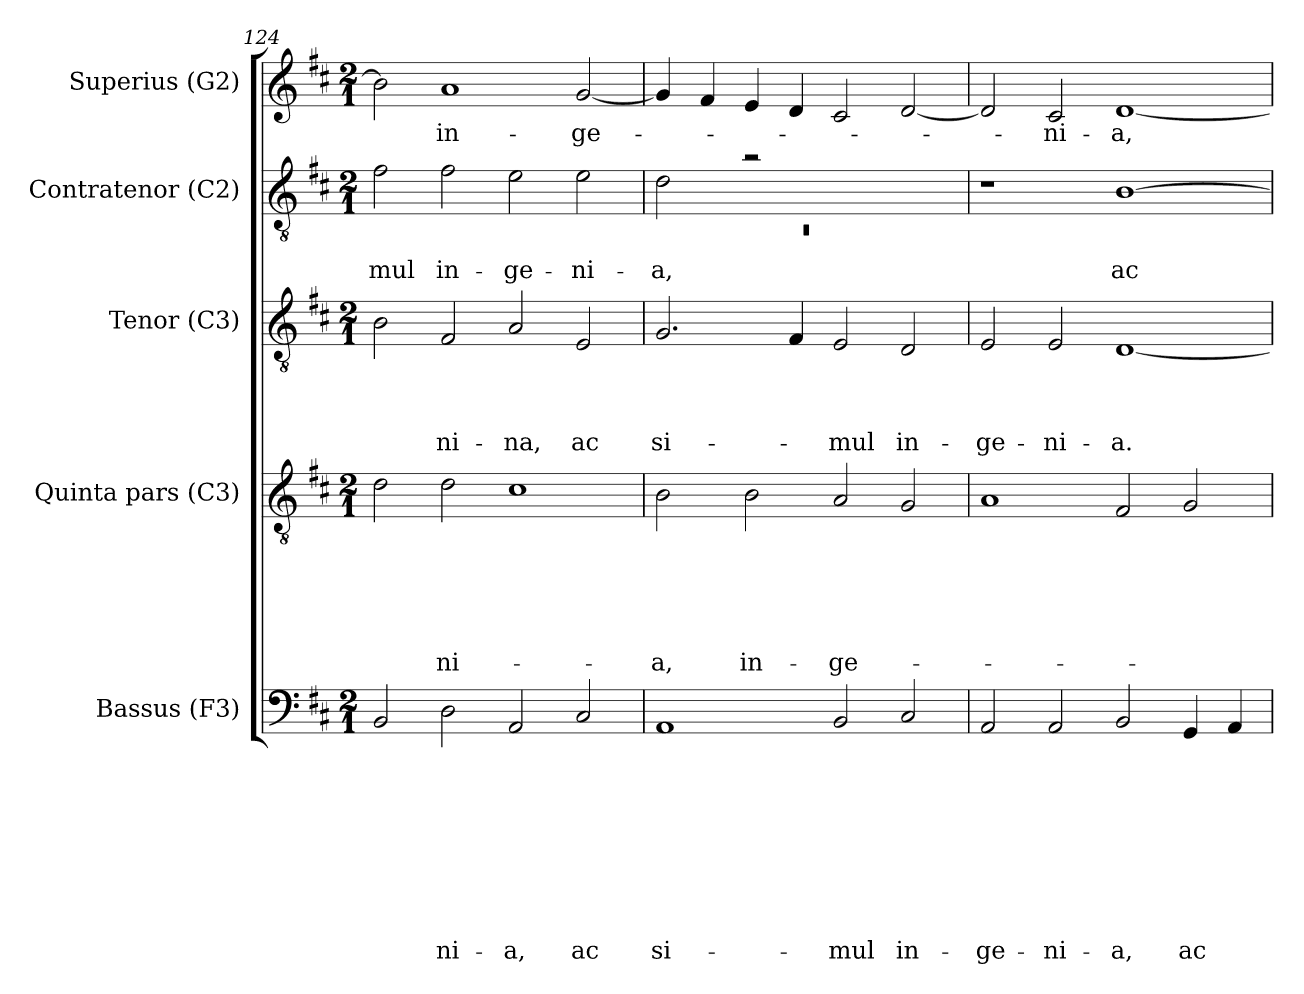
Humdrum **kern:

**kern	**text	**text	**text	**text	**text	**text	**text	**text	**text	**kern	**text	**text	**text	**text	**text	**text	**kern	**text	**text	**text	**text	**kern	**text	**text	**kern	**text
*part5	*part5	*part5	*part5	*part5	*part5	*part5	*part5	*part5	*part5	*part4	*part4	*part4	*part4	*part4	*part4	*part4	*part3	*part3	*part3	*part3	*part3	*part2	*part2	*part2	*part1	*part1
*staff5	*staff5	*staff5	*staff5	*staff5	*staff5	*staff5	*staff5	*staff5	*staff5	*staff4	*staff4	*staff4	*staff4	*staff4	*staff4	*staff4	*staff3	*staff3	*staff3	*staff3	*staff3	*staff2	*staff2	*staff2	*staff1	*staff1
*I"Bassus (F3)	*	*	*	*	*	*	*	*	*	*I"Quinta pars (C3)	*	*	*	*	*	*	*I"Tenor (C3)	*	*	*	*	*I"Contratenor (C2)	*	*	*I"Superius (G2)	*
*I'B.	*	*	*	*	*	*	*	*	*	*I'QP.	*	*	*	*	*	*	*I'T.	*	*	*	*	*I'C.	*	*	*I'S.	*
*clefF4	*	*	*	*	*	*	*	*	*	*clefGv2	*	*	*	*	*	*	*clefGv2	*	*	*	*	*clefGv2	*	*	*clefG2	*
*k[f#c#]	*	*	*	*	*	*	*	*	*	*k[f#c#]	*	*	*	*	*	*	*k[f#c#]	*	*	*	*	*k[f#c#]	*	*	*k[f#c#]	*
*D:	*	*	*	*	*	*	*	*	*	*D:	*	*	*	*	*	*	*D:	*	*	*	*	*D:	*	*	*D:	*
*M2/1	*	*	*	*	*	*	*	*	*	*M2/1	*	*	*	*	*	*	*M2/1	*	*	*	*	*M2/1	*	*	*M2/1	*
=124	=124	=124	=124	=124	=124	=124	=124	=124	=124	=124	=124	=124	=124	=124	=124	=124	=124	=124	=124	=124	=124	=124	=124	=124	=124	=124
!	!	!	!	!	!	!	!	!	!	!	!	!	!	!	!	!	!	!	!	!	!	!	!	!LO:LY:b	!	!
2BB/	.	.	.	.	.	.	.	.	.	2d\	.	.	.	.	.	.	2B\	.	.	.	.	2f#\	.	-mul	2b\]	.
!	!	!	!	!	!	!	!	!	!LO:LY:b	!	!	!	!	!	!	!LO:LY:b	!	!	!	!	!LO:LY:b	!	!	!LO:LY:b	!	!LO:LY:b
2D\	.	.	.	.	.	.	.	.	-ni-	2d\	.	.	.	.	.	-ni-	2F#/	.	.	.	-ni-	2f#\	.	in-	1a	in-
!	!	!	!	!	!	!	!	!	!LO:LY:b	!	!	!	!	!	!	!	!	!	!	!	!LO:LY:b:rj	!	!	!LO:LY:b	!	!
2AA/	.	.	.	.	.	.	.	.	-a,	1c#	.	.	.	.	.	.	2A/	.	.	.	-na,	2e\	.	-ge-	.	.
!	!	!	!	!	!	!	!	!	!LO:LY:b	!	!	!	!	!	!	!	!	!	!	!	!LO:LY:b	!	!	!LO:LY:b	!	!LO:LY:b
2C#/	.	.	.	.	.	.	.	.	ac	.	.	.	.	.	.	.	2E/	.	.	.	ac	2e\	.	-ni-	[<2g/	-ge-
=125	=125	=125	=125	=125	=125	=125	=125	=125	=125	=125	=125	=125	=125	=125	=125	=125	=125	=125	=125	=125	=125	=125	=125	=125	=125	=125
*	*	*	*	*	*	*	*	*	*	*	*	*	*	*	*	*	*	*	*	*	*	*^	*	*	*	*
!	!	!	!	!	!	!	!	!	!LO:LY:b	!	!	!	!	!	!	!LO:LY:b	!	!	!	!	!LO:LY:b	!	!LO:N:vis=1	!	!LO:LY:b	!	!
1AA	.	.	.	.	.	.	.	.	si-	2B\	.	.	.	.	.	-a,	2.G/	.	.	.	si-	2d\	0rC	.	-a,	4g/]	.
.	.	.	.	.	.	.	.	.	.	.	.	.	.	.	.	.	.	.	.	.	.	.	.	.	.	4f#/	.
!	!	!	!	!	!	!	!	!	!	!	!	!	!	!	!	!LO:LY:b	!	!	!	!	!	!	!	!	!	!	!
.	.	.	.	.	.	.	.	.	.	2B\	.	.	.	.	.	in-	.	.	.	.	.	2ra	.	.	.	4e/	.
.	.	.	.	.	.	.	.	.	.	.	.	.	.	.	.	.	4F#/	.	.	.	.	.	.	.	.	4d/	.
!	!	!	!	!	!	!	!	!	!LO:LY:b	!	!	!	!	!	!	!LO:LY:b	!	!	!	!	!LO:LY:b	!	!	!	!	!	!
2BB/	.	.	.	.	.	.	.	.	-mul	2A/	.	.	.	.	.	-ge-	2E/	.	.	.	-mul	1ryy	.	.	.	2c#/	.
!	!	!	!	!	!	!	!	!	!LO:LY:b	!	!	!	!	!	!	!	!	!	!	!	!LO:LY:b	!	!	!	!	!	!
2C#/	.	.	.	.	.	.	.	.	in-	2G/	.	.	.	.	.	.	2D/	.	.	.	in-	.	.	.	.	[<2d/	.
*	*	*	*	*	*	*	*	*	*	*	*	*	*	*	*	*	*	*	*	*	*	*v	*v	*	*	*	*
!!LO:LB:g=z
=126	=126	=126	=126	=126	=126	=126	=126	=126	=126	=126	=126	=126	=126	=126	=126	=126	=126	=126	=126	=126	=126	=126	=126	=126	=126	=126
!	!	!	!	!	!	!	!	!	!LO:LY:b	!	!	!	!	!	!	!	!	!	!	!	!LO:LY:b	!	!	!	!	!
2AA/	.	.	.	.	.	.	.	.	-ge-	1A	.	.	.	.	.	.	2E/	.	.	.	-ge-	1r	.	.	2d/]	.
!	!	!	!	!	!	!	!	!	!LO:LY:b	!	!	!	!	!	!	!	!	!	!	!	!LO:LY:b	!	!	!	!	!LO:LY:b
2AA/	.	.	.	.	.	.	.	.	-ni-	.	.	.	.	.	.	.	2E/	.	.	.	-ni-	.	.	.	2c#/	-ni-
!	!	!	!	!	!	!	!	!	!LO:LY:b	!	!	!	!	!	!	!	!	!	!	!	!LO:LY:b	!	!	!LO:LY:b	!	!LO:LY:b
2BB/	.	.	.	.	.	.	.	.	-a,	2F#/	.	.	.	.	.	.	[<1D	.	.	.	-a.	[>1B	.	ac	[<1d	-a,
!	!	!	!	!	!	!	!	!	!LO:LY:b	!	!	!	!	!	!	!	!	!	!	!	!	!	!	!	!	!
4GG/	.	.	.	.	.	.	.	.	ac	2G/	.	.	.	.	.	.	.	.	.	.	.	.	.	.	.	.
4AA/	.	.	.	.	.	.	.	.	.	.	.	.	.	.	.	.	.	.	.	.	.	.	.	.	.	.
=	=	=	=	=	=	=	=	=	=	=	=	=	=	=	=	=	=	=	=	=	=	=	=	=	=	=
*-	*-	*-	*-	*-	*-	*-	*-	*-	*-	*-	*-	*-	*-	*-	*-	*-	*-	*-	*-	*-	*-	*-	*-	*-	*-	*-
